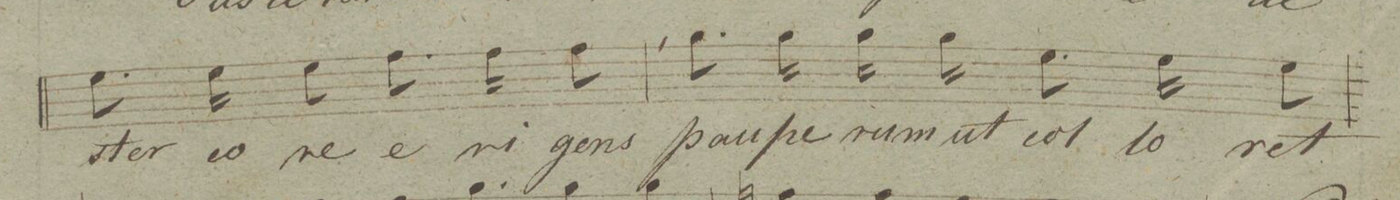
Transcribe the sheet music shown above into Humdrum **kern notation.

**kern	**text	**dynam
*I"Alto.	*	*
*clefC3	*	*
*k[f#c#g#]	*	*
*M6/8	*	*
8.f#\	ster-	.
16f#\	-co-	.
8f#\	-re	.
8.g#\	e-	.
16g#\	-ri-	.
8g#\	-gens	.
=31	=31	=31
8.a\	pau-	.
16a\	-pe-	.
16a\	-rum	.
16a\	ut	.
8.f#\	col-	.
16f#\	-lo-	.
8f#\	-ret	.
=32	=32	=32
*-	*-	*-
